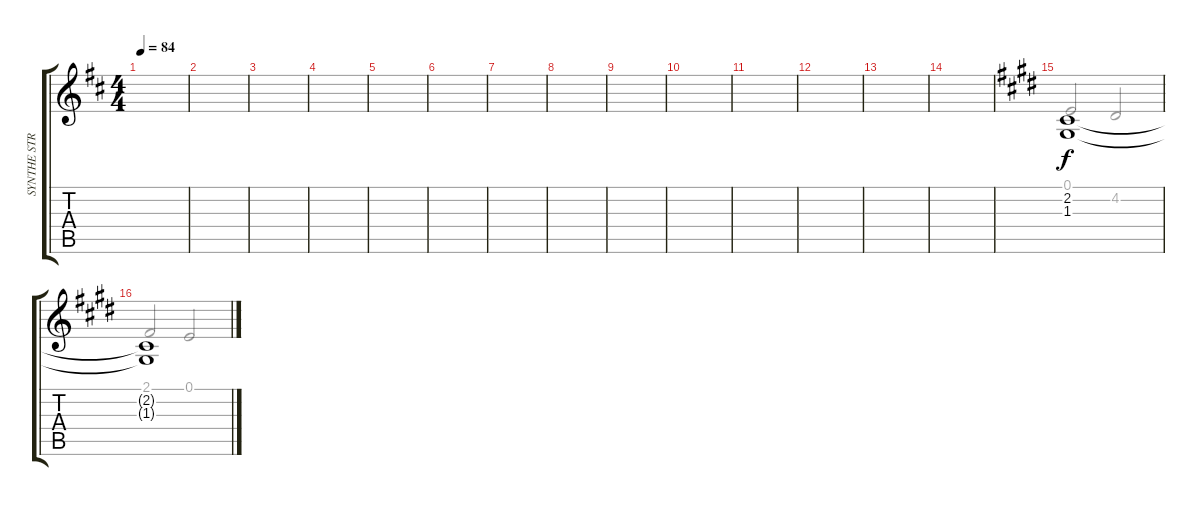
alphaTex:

\track ("SYNTHE STRINGS 2_1" "SYNTHE STR") {instrument synthstrings1}
\staff {score tabs}
\tuning (E4 B3 G3 D3 A2 E2) {hide}
\voice
\ts (4 4)
\tempo 84
\clef g2
\ks d
|
|
|
|
|
|
|
|
|
|
|
|
|
|
\ks e
(2.2 1.3).1 |
(2.2{t} 1.3{t}).1
\voice
\clef g2
\ottava regular
\simile none
\ks d
|
|
|
|
|
|
|
|
|
|
|
|
|
|
\ks e
0.1.2{beam Up} 4.2.2{beam Up} |
2.1.2{beam Up} 0.1.2{beam Up}
